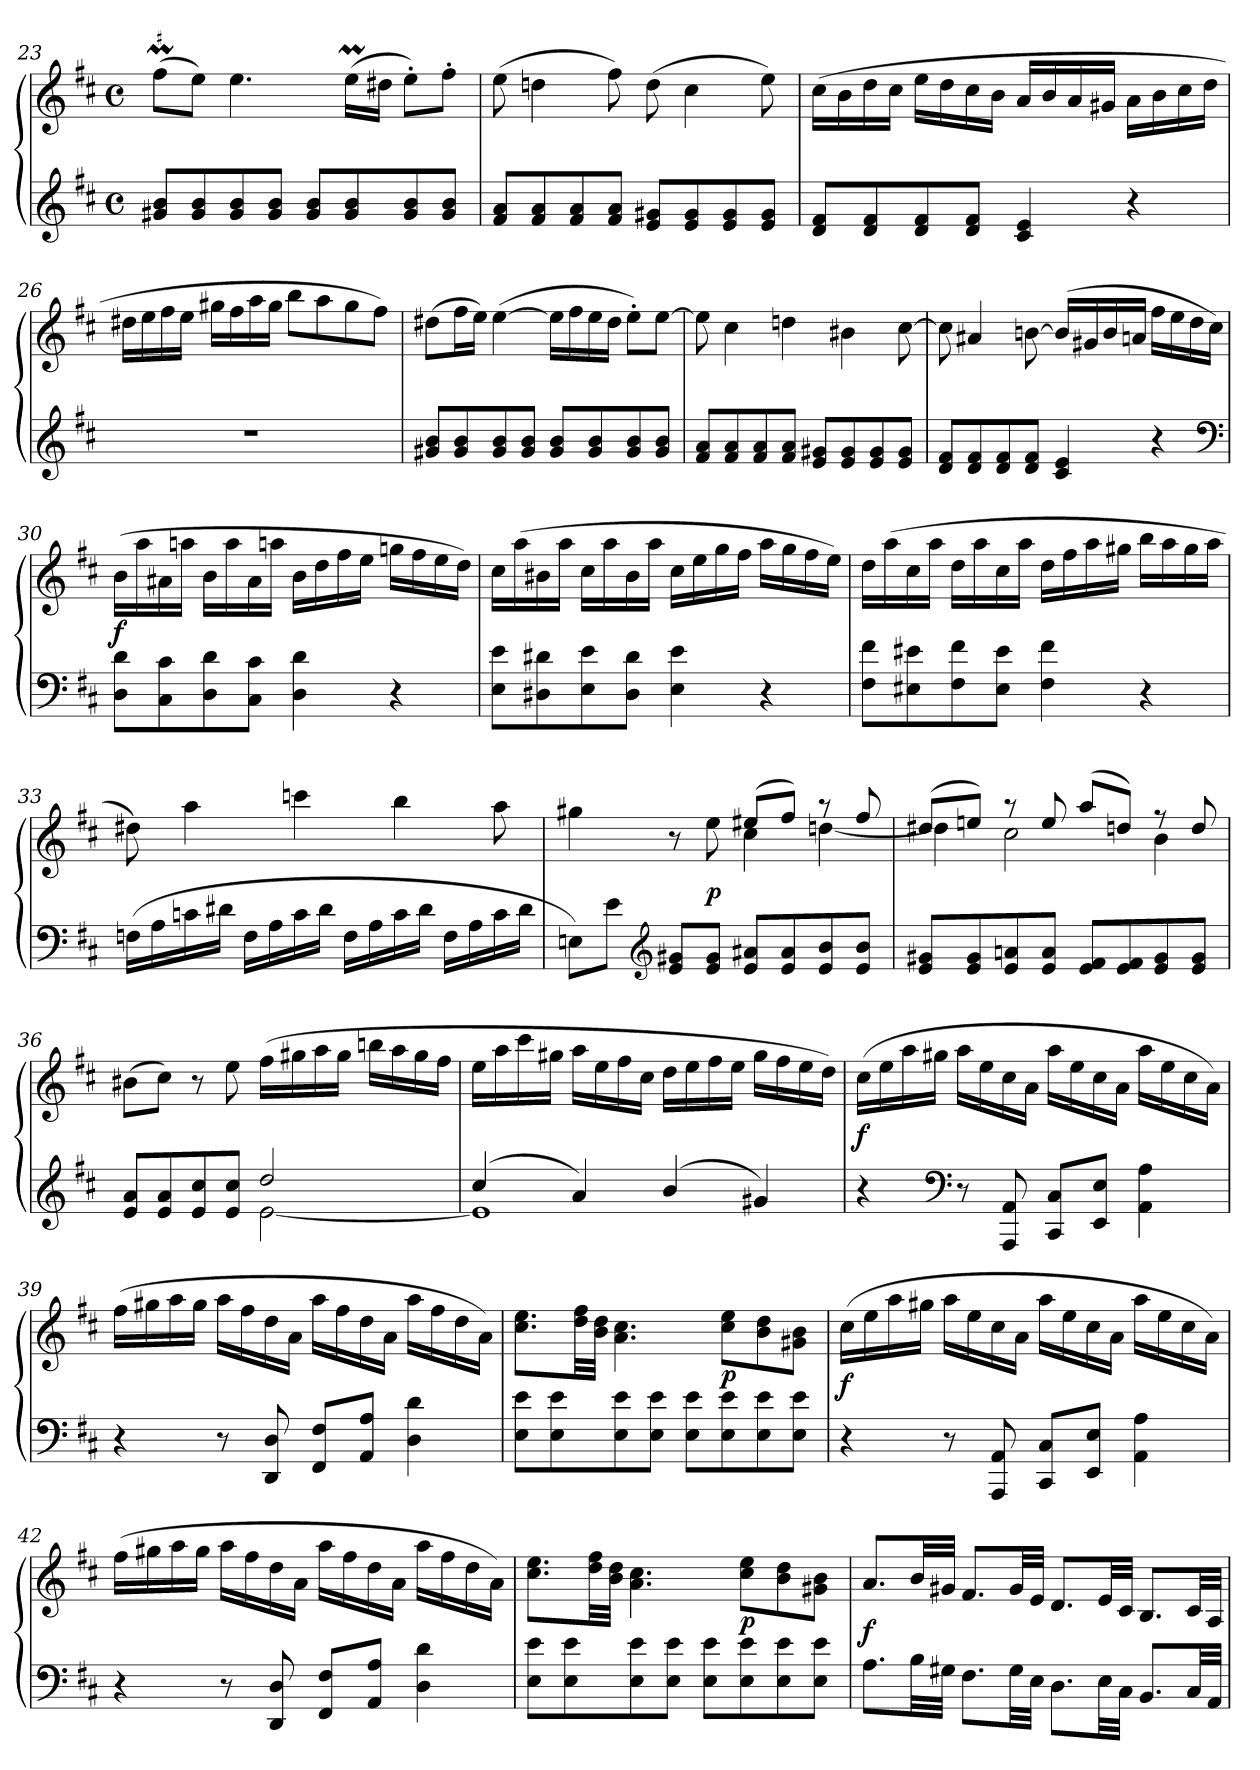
**kern	**kern	**dynam
*part1	*part1	*part1
*staff2	*staff1	*staff1/2
*clefG2	*clefG2	*
*k[f#c#]	*k[f#c#]	*
*D:	*D:	*
*M4/4	*M4/4	*
*met(c)	*met(c)	*
=23	=23	=23
!	!LO:MOR:acc=#	!
8g#X 8bL	(8ff#ML	.
8g# 8b	8eeJ)	.
8g# 8b	4.ee	.
8g# 8bJ	.	.
8g# 8bL	.	.
8g# 8b	(16eeMLL	.
.	16dd#XJJ	.
8g# 8b	8ee'L)	.
8g# 8bJ	8ff#'J	.
=24	=24	=24
8f# 8aL	(8ee	.
8f# 8a	4ddn	.
8f# 8a	.	.
8f# 8aJ	8ff#)	.
8e 8g#XL	(8dd	.
8e 8g#	4cc#	.
8e 8g#	.	.
8e 8g#J	8ee)	.
=25	=25	=25
8d 8f#L	(16cc#LL	.
.	16b	.
8d 8f#	16dd	.
.	16cc#JJ	.
8d 8f#	16eeLL	.
.	16dd	.
8d 8f#J	16cc#	.
.	16bJJ	.
4c# 4e	16aLL	.
.	16b	.
.	16a	.
.	16g#XJJ	.
4r	16aLL	.
.	16b	.
.	16cc#	.
.	16ddJJ	.
=26	=26	=26
1r	16dd#XLL	.
.	16ee	.
.	16ff#	.
.	16eeJJ	.
.	16gg#XLL	.
.	16ff#	.
.	16aa	.
.	16gg#JJ	.
.	8bbL	.
.	8aa	.
.	8gg#	.
.	8ff#J)	.
=27	=27	=27
8g#X 8bL	(8dd#XL	.
8g# 8b	16ff#L	.
.	16eeJJ)	.
8g# 8b	([4ee	.
8g# 8bJ	.	.
8g# 8bL	16eeLL]	.
.	16ff#	.
8g# 8b	16ee	.
.	16dd#JJ	.
8g# 8b	8ee'L)	.
8g# 8bJ	[8eeJ	.
=28	=28	=28
8f# 8aL	8ee]	.
8f# 8a	4cc#	.
8f# 8a	.	.
8f# 8aJ	4ddn	.
8e 8g#XL	.	.
8e 8g#	4b#X	.
8e 8g#	.	.
8e 8g#J	[8cc#	.
=29	=29	=29
8d 8f#L	8cc#]	.
8d 8f#	4a#X	.
8d 8f#	.	.
8d 8f#J	[8bn	.
4c# 4e	(16bLL]	.
.	16g#X	.
.	16b	.
.	16anJJ	.
4r	16ff#LL	.
.	16ee	.
.	16dd	.
.	16cc#JJ)	.
*clefF4	*	*
=30	=30	=30
8D 8dL	(16bLL	f
.	16aa	.
8C# 8c#	16a#X	.
.	16aanJJ	.
8D 8d	16bLL	.
.	16aa	.
8C# 8c#J	16a#	.
.	16aanJJ	.
4D 4d	16bLL	.
.	16dd	.
.	16ff#	.
.	16eeJJ	.
4r	16ggnLL	.
.	16ff#	.
.	16ee	.
.	16ddJJ)	.
=31	=31	=31
8E 8eL	16cc#LL	.
.	(16aa	.
8D#X 8d#X	16b#X	.
.	16aaJJ	.
8E 8e	16cc#LL	.
.	16aa	.
8D# 8d#J	16b#	.
.	16aaJJ	.
4E 4e	16cc#LL	.
.	16ee	.
.	16gg	.
.	16ff#JJ	.
4r	16aaLL	.
.	16gg	.
.	16ff#	.
.	16eeJJ)	.
=32	=32	=32
8F# 8f#L	16ddLL	.
.	(16aa	.
8E#X 8e#X	16cc#	.
.	16aaJJ	.
8F# 8f#	16ddLL	.
.	16aa	.
8E# 8e#J	16cc#	.
.	16aaJJ	.
4F# 4f#	16ddLL	.
.	16ff#	.
.	16aa	.
.	16gg#XJJ	.
4r	16bbLL	.
.	16aa	.
.	16gg#	.
.	16aaJJ	.
=33	=33	=33
(16FnLL	8dd#X)	.
16A	.	.
16cn	4aa	.
16d#XJJ	.	.
16FLL	.	.
16A	.	.
16c	4cccn	.
16d#JJ	.	.
16FLL	.	.
16A	.	.
16c	4bb	.
16d#JJ	.	.
16FLL	.	.
16A	.	.
16c	8aa	.
16d#JJ	.	.
=34	=34	=34
*	*^	*
8EnL)	2ryy	4gg#X	.
8eJ	.	.	.
*clefG2	*	*	*
8e 8g#XL	.	8r	.
8e 8g#J	.	8ee	p
8e 8a#XL	(8ee#XL	4cc#	.
8e 8a#	8ff#J)	.	.
8e 8b	8r	[4ddn	.
8e 8bJ	8ff#	.	.
=35	=35	=35	=35
8e 8g#XL	(8dd#XL	4dd]	.
8e 8g#	8eenJ)	.	.
8e 8an	8r	2cc#	.
8e 8aJ	8ee	.	.
8e 8f#L	(8aaL	.	.
8e 8f#	8ddnJ)	.	.
8e 8g#	8r	4b	.
8e 8g#J	8dd	.	.
*	*v	*v	*
=36	=36	=36
*^	*	*
8e 8aL	2ryy	(8b#XL	.
8e 8a	.	8cc#J)	.
8e 8cc#	.	8r	.
8e 8cc#J	.	8ee	.
2dd	[2e	(16ff#LL	.
.	.	16gg#X	.
.	.	16aa	.
.	.	16gg#JJ	.
.	.	16bbnLL	.
.	.	16aa	.
.	.	16gg#	.
.	.	16ff#JJ	.
=37	=37	=37	=37
(4cc#	1e]	16eeLL	.
.	.	16aa	.
.	.	16ccc#	.
.	.	16gg#XJJ	.
4a)	.	16aaLL	.
.	.	16ee	.
.	.	16ff#	.
.	.	16cc#JJ	.
(4b	.	16ddLL	.
.	.	16ee	.
.	.	16ff#	.
.	.	16eeJJ	.
4g#X)	.	16gg#LL	.
.	.	16ff#	.
.	.	16ee	.
.	.	16ddJJ)	.
*v	*v	*	*
=38	=38	=38
4r	(16cc#LL	f
.	16ee	.
.	16aa	.
.	16gg#XJJ	.
*clefF4	*	*
8r	16aaLL	.
.	16ee	.
8AAA 8AA	16cc#	.
.	16aJJ	.
8CC# 8C#L	16aaLL	.
.	16ee	.
8EE 8EJ	16cc#	.
.	16aJJ	.
4AA 4A	16aaLL	.
.	16ee	.
.	16cc#	.
.	16aJJ)	.
=39	=39	=39
4r	(16ff#LL	.
.	16gg#X	.
.	16aa	.
.	16gg#JJ	.
8r	16aaLL	.
.	16ff#	.
8DD 8D	16dd	.
.	16aJJ	.
8FF# 8F#L	16aaLL	.
.	16ff#	.
8AA 8AJ	16dd	.
.	16aJJ	.
4D 4d	16aaLL	.
.	16ff#	.
.	16dd	.
.	16aJJ)	.
=40	=40	=40
8E 8eL	8.cc# 8.eeL	.
8E 8e	.	.
.	32dd 32ff#LL	.
.	32b 32ddJJJ	.
8E 8e	4.a 4.cc#	.
8E 8eJ	.	.
8E 8eL	.	.
8E 8e	8cc# 8eeL	p
8E 8e	8b 8dd	.
8E 8eJ	8g#X 8bJ	.
=41	=41	=41
4r	(16cc#LL	f
.	16ee	.
.	16aa	.
.	16gg#XJJ	.
8r	16aaLL	.
.	16ee	.
8AAA 8AA	16cc#	.
.	16aJJ	.
8CC# 8C#L	16aaLL	.
.	16ee	.
8EE 8EJ	16cc#	.
.	16aJJ	.
4AA 4A	16aaLL	.
.	16ee	.
.	16cc#	.
.	16aJJ)	.
=42	=42	=42
4r	(16ff#LL	.
.	16gg#X	.
.	16aa	.
.	16gg#JJ	.
8r	16aaLL	.
.	16ff#	.
8DD 8D	16dd	.
.	16aJJ	.
8FF# 8F#L	16aaLL	.
.	16ff#	.
8AA 8AJ	16dd	.
.	16aJJ	.
4D 4d	16aaLL	.
.	16ff#	.
.	16dd	.
.	16aJJ)	.
=43	=43	=43
8E 8eL	8.cc# 8.eeL	.
8E 8e	.	.
.	32dd 32ff#LL	.
.	32b 32ddJJJ	.
8E 8e	4.a 4.cc#	.
8E 8eJ	.	.
8E 8eL	.	.
8E 8e	8cc# 8eeL	p
8E 8e	8b 8dd	.
8E 8eJ	8g#X 8bJ	.
=44	=44	=44
8.AL	8.aL	f
32BLL	32bLL	.
32G#XJJJ	32g#XJJJ	.
8.F#L	8.f#L	.
32G#LL	32g#LL	.
32EJJJ	32eJJJ	.
8.DL	8.dL	.
32ELL	32eLL	.
32C#JJJ	32c#JJJ	.
8.BBL	8.BL	.
32C#LL	32c#LL	.
32AAJJJ	32AJJJ	.
=	=	=
*-	*-	*-
